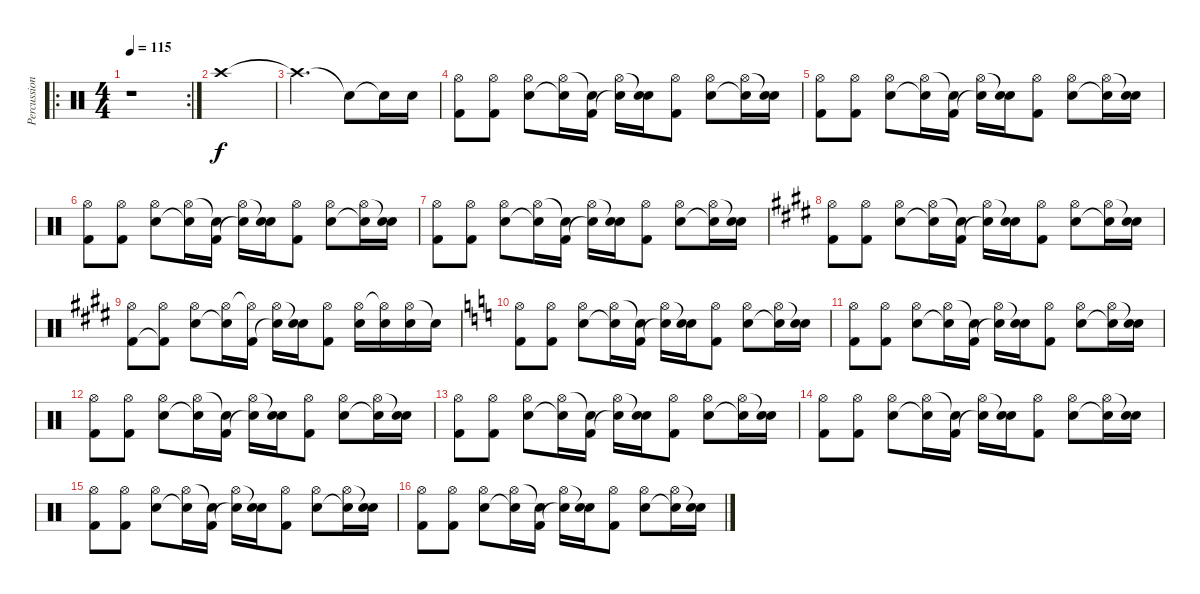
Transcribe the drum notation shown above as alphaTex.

\track ("" "Percussion") {instrument percussion}
\staff {score}
\articulation defaults
\ro
\rc 2
\ts (4 4)
\tempo 115
\clef neutral
\ks c
r.1{dy f} |
"Crash high (hit)".1 |
"Crash high (hit)"{t}.2{d} "Snare (hit)"{t}.8 "Snare (hit)"{t}.16 "Snare (hit) 2".16 |
("Hi-Hat (open)" "Kick (hit) 2").8 ("Hi-Hat (open)" "Kick (hit) 2").8 ("Hi-Hat (open)" "Snare (hit) 2").8 ("Hi-Hat (open)" "Snare (hit)"{t}).16 ("Snare (hit)"{t} "Kick (hit) 2").16 ("Hi-Hat (open)" "Snare (hit)"{t}).16 ("Snare (hit)"{t} "Snare (hit) 2").16 ("Hi-Hat (open)" "Kick (hit) 2").8 ("Hi-Hat (open)" "Snare (hit) 2").8 ("Hi-Hat (open)" "Snare (hit) 2"{t}).16 ("Snare (hit)"{t} "Snare (hit) 2").16 |
("Hi-Hat (open)" "Kick (hit) 2").8 ("Hi-Hat (open)" "Kick (hit) 2").8 ("Hi-Hat (open)" "Snare (hit) 2").8 ("Hi-Hat (open)" "Snare (hit)"{t}).16 ("Snare (hit)"{t} "Kick (hit) 2").16 ("Hi-Hat (open)" "Snare (hit)"{t}).16 ("Snare (hit)"{t} "Snare (hit) 2").16 ("Hi-Hat (open)" "Kick (hit) 2").8 ("Hi-Hat (open)" "Snare (hit) 2").8 ("Hi-Hat (open)" "Snare (hit) 2"{t}).16 ("Snare (hit)"{t} "Snare (hit) 2").16 |
("Hi-Hat (open)" "Kick (hit) 2").8 ("Hi-Hat (open)" "Kick (hit) 2").8 ("Hi-Hat (open)" "Snare (hit) 2").8 ("Hi-Hat (open)" "Snare (hit)"{t}).16 ("Snare (hit)"{t} "Kick (hit) 2").16 ("Hi-Hat (open)" "Snare (hit)"{t}).16 ("Snare (hit)"{t} "Snare (hit) 2").16 ("Hi-Hat (open)" "Kick (hit) 2").8 ("Hi-Hat (open)" "Snare (hit) 2").8 ("Hi-Hat (open)" "Snare (hit) 2"{t}).16 ("Snare (hit)"{t} "Snare (hit) 2").16 |
("Hi-Hat (open)" "Kick (hit) 2").8 ("Hi-Hat (open)" "Kick (hit) 2").8 ("Hi-Hat (open)" "Snare (hit) 2").8 ("Hi-Hat (open)" "Snare (hit)"{t}).16 ("Snare (hit)"{t} "Kick (hit) 2").16 ("Hi-Hat (open)" "Snare (hit)"{t}).16 ("Snare (hit)"{t} "Snare (hit) 2").16 ("Hi-Hat (open)" "Kick (hit) 2").8 ("Hi-Hat (open)" "Snare (hit) 2").8 ("Hi-Hat (open)" "Snare (hit) 2"{t}).16 ("Snare (hit)"{t} "Snare (hit) 2").16 |
\ks e
("Hi-Hat (open)" "Kick (hit) 2").8 ("Hi-Hat (open)" "Kick (hit) 2").8 ("Hi-Hat (open)" "Snare (hit) 2").8 ("Hi-Hat (open)" "Snare (hit)"{t}).16 ("Snare (hit)"{t} "Kick (hit) 2").16 ("Hi-Hat (open)" "Snare (hit)"{t}).16 ("Snare (hit)"{t} "Snare (hit) 2").16 ("Hi-Hat (open)" "Kick (hit) 2").8 ("Hi-Hat (open)" "Snare (hit) 2").8 ("Hi-Hat (open)" "Snare (hit) 2"{t}).16 ("Snare (hit)"{t} "Snare (hit) 2").16 |
("Hi-Hat (open)" "Kick (hit) 2").8 ("Hi-Hat (open)" "Kick (hit) 2"{t}).8 ("Hi-Hat (open)" "Snare (hit) 2").8 ("Hi-Hat (open)" "Snare (hit)"{t}).16 ("Hi-Hat (open)"{t} "Kick (hit) 2").16 ("Hi-Hat (open)" "Snare (hit)"{t}).16 ("Snare (hit)"{t} "Snare (hit) 2").16 ("Hi-Hat (open)" "Kick (hit) 2").8 ("Hi-Hat (open)" "Snare (hit) 2").16 ("Hi-Hat (open)"{t} "Snare (hit) 2").16 ("Hi-Hat (open)" "Snare (hit) 2").16 "Snare (hit)"{t}.16 |
\ks c
("Hi-Hat (open)" "Kick (hit) 2").8 ("Hi-Hat (open)" "Kick (hit) 2").8 ("Hi-Hat (open)" "Snare (hit) 2").8 ("Hi-Hat (open)" "Snare (hit)"{t}).16 ("Snare (hit)"{t} "Kick (hit) 2").16 ("Hi-Hat (open)" "Snare (hit)"{t}).16 ("Snare (hit)"{t} "Snare (hit) 2").16 ("Hi-Hat (open)" "Kick (hit) 2").8 ("Hi-Hat (open)" "Snare (hit) 2").8 ("Hi-Hat (open)" "Snare (hit) 2"{t}).16 ("Snare (hit)"{t} "Snare (hit) 2").16 |
("Hi-Hat (open)" "Kick (hit) 2").8 ("Hi-Hat (open)" "Kick (hit) 2").8 ("Hi-Hat (open)" "Snare (hit) 2").8 ("Hi-Hat (open)" "Snare (hit)"{t}).16 ("Snare (hit)"{t} "Kick (hit) 2").16 ("Hi-Hat (open)" "Snare (hit)"{t}).16 ("Snare (hit)"{t} "Snare (hit) 2").16 ("Hi-Hat (open)" "Kick (hit) 2").8 ("Hi-Hat (open)" "Snare (hit) 2").8 ("Hi-Hat (open)" "Snare (hit) 2"{t}).16 ("Snare (hit)"{t} "Snare (hit) 2").16 |
("Hi-Hat (open)" "Kick (hit) 2").8 ("Hi-Hat (open)" "Kick (hit) 2").8 ("Hi-Hat (open)" "Snare (hit) 2").8 ("Hi-Hat (open)" "Snare (hit)"{t}).16 ("Snare (hit)"{t} "Kick (hit) 2").16 ("Hi-Hat (open)" "Snare (hit)"{t}).16 ("Snare (hit)"{t} "Snare (hit) 2").16 ("Hi-Hat (open)" "Kick (hit) 2").8 ("Hi-Hat (open)" "Snare (hit) 2").8 ("Hi-Hat (open)" "Snare (hit) 2"{t}).16 ("Snare (hit)"{t} "Snare (hit) 2").16 |
("Hi-Hat (open)" "Kick (hit) 2").8 ("Hi-Hat (open)" "Kick (hit) 2").8 ("Hi-Hat (open)" "Snare (hit) 2").8 ("Hi-Hat (open)" "Snare (hit)"{t}).16 ("Snare (hit)"{t} "Kick (hit) 2").16 ("Hi-Hat (open)" "Snare (hit)"{t}).16 ("Snare (hit)"{t} "Snare (hit) 2").16 ("Hi-Hat (open)" "Kick (hit) 2").8 ("Hi-Hat (open)" "Snare (hit) 2").8 ("Hi-Hat (open)" "Snare (hit) 2"{t}).16 ("Snare (hit)"{t} "Snare (hit) 2").16 |
("Hi-Hat (open)" "Kick (hit) 2").8 ("Hi-Hat (open)" "Kick (hit) 2").8 ("Hi-Hat (open)" "Snare (hit) 2").8 ("Hi-Hat (open)" "Snare (hit)"{t}).16 ("Snare (hit)"{t} "Kick (hit) 2").16 ("Hi-Hat (open)" "Snare (hit)"{t}).16 ("Snare (hit)"{t} "Snare (hit) 2").16 ("Hi-Hat (open)" "Kick (hit) 2").8 ("Hi-Hat (open)" "Snare (hit) 2").8 ("Hi-Hat (open)" "Snare (hit) 2"{t}).16 ("Snare (hit)"{t} "Snare (hit) 2").16 |
("Hi-Hat (open)" "Kick (hit) 2").8 ("Hi-Hat (open)" "Kick (hit) 2").8 ("Hi-Hat (open)" "Snare (hit) 2").8 ("Hi-Hat (open)" "Snare (hit)"{t}).16 ("Snare (hit)"{t} "Kick (hit) 2").16 ("Hi-Hat (open)" "Snare (hit)"{t}).16 ("Snare (hit)"{t} "Snare (hit) 2").16 ("Hi-Hat (open)" "Kick (hit) 2").8 ("Hi-Hat (open)" "Snare (hit) 2").8 ("Hi-Hat (open)" "Snare (hit) 2"{t}).16 ("Snare (hit)"{t} "Snare (hit) 2").16 |
("Hi-Hat (open)" "Kick (hit) 2").8 ("Hi-Hat (open)" "Kick (hit) 2").8 ("Hi-Hat (open)" "Snare (hit) 2").8 ("Hi-Hat (open)" "Snare (hit)"{t}).16 ("Snare (hit)"{t} "Kick (hit) 2").16 ("Hi-Hat (open)" "Snare (hit)"{t}).16 ("Snare (hit)"{t} "Snare (hit) 2").16 ("Hi-Hat (open)" "Kick (hit) 2").8 ("Hi-Hat (open)" "Snare (hit) 2").8 ("Hi-Hat (open)" "Snare (hit) 2"{t}).16 ("Snare (hit)"{t} "Snare (hit) 2").16
